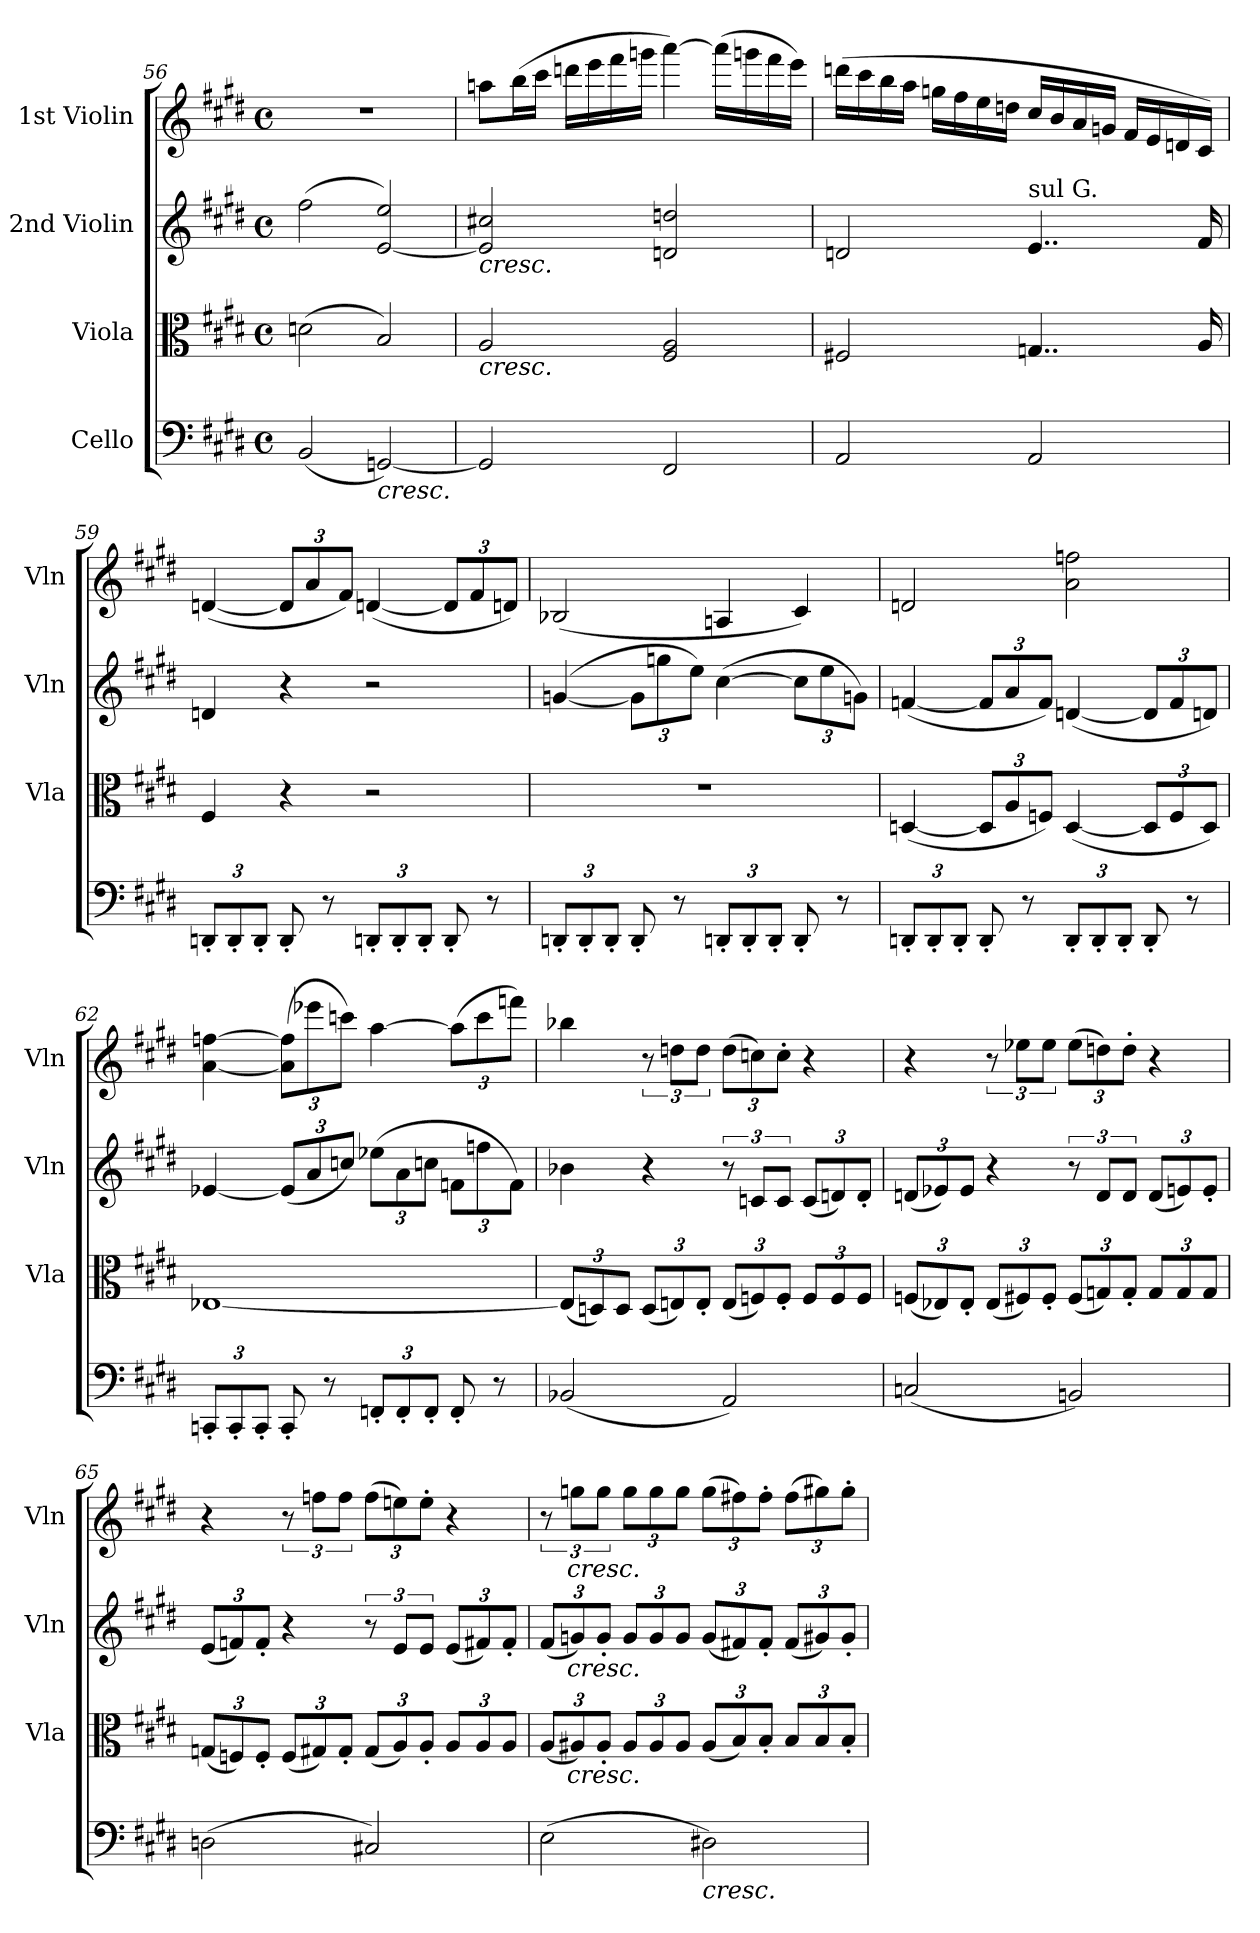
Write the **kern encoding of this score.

**kern	**kern	**kern	**kern
*part4	*part3	*part2	*part1
*staff4	*staff3	*staff2	*staff1
*I"Cello	*I"Viola	*I"2nd Violin	*I"1st Violin
*	*I'Vla	*I'Vln	*I'Vln
*clefF4	*clefC3	*clefG2	*clefG2
*k[f#c#g#d#]	*k[f#c#g#d#]	*k[f#c#g#d#]	*k[f#c#g#d#]
*E:	*E:	*E:	*E:
*M4/4	*M4/4	*M4/4	*M4/4
*met(c)	*met(c)	*met(c)	*met(c)
=56	=56	=56	=56
(2BB	(2dn	(2ff#	1r
!LO:TX:b:i:t=cresc.	!	!	!
[2GGn)	2B)	[2e 2ee)	.
=57	=57	=57	=57
!	!	!LO:TX:b:i:t=cresc.	!
!	!LO:TX:b:i:t=cresc.	!	!
2GG]	2A	2e] 2cc#X	8aanL
.	.	.	(16bbL
.	.	.	16ccc#JJ
.	.	.	16dddnLL
.	.	.	16eee
.	.	.	16fff#
.	.	.	16gggnJJ
2FF#	2F# 2A	2dn 2ddn	[4aaa)
.	.	.	(16aaaLL]
.	.	.	16gggn
.	.	.	16fff#
.	.	.	16eeeJJ)
=58	=58	=58	=58
2AA	2F#X	2dn	(16dddnLL
.	.	.	16ccc#
.	.	.	16bb
.	.	.	16aaJJ
.	.	.	16ggnLL
.	.	.	16ff#
.	.	.	16ee
.	.	.	16ddnJJ
!	!	!LO:TX:a:t=sul G.	!
2AA	4..Gn	4..e	16cc#LL
.	.	.	16b
.	.	.	16a
.	.	.	16gnJJ
.	.	.	16f#LL
.	.	.	16e
.	.	.	16dn
.	16A	16f#	16c#JJ)
=59	=59	=59	=59
12DDn'L	4F#	4dn	([4dn
12DD'	.	.	.
12DD'J	.	.	.
8DD'	4r	4r	12dL]
.	.	.	12a
8r	.	.	.
.	.	.	12f#J)
12DDn'L	2r	2r	([4dn
12DD'	.	.	.
12DD'J	.	.	.
8DD'	.	.	12dL]
.	.	.	12f#
8r	.	.	.
.	.	.	12dnJ)
=60	=60	=60	=60
12DDn'L	1r	(<[4gn	(2B-X
12DD'	.	.	.
12DD'J	.	.	.
8DD'	.	12gL]	.
.	.	12ggn	.
8r	.	.	.
.	.	12eeJ)	.
12DDn'L	.	([4cc#	4An
12DD'	.	.	.
12DD'J	.	.	.
8DD'	.	12cc#L]	4c#)
.	.	12ee	.
8r	.	.	.
.	.	12gnJ)	.
=61	=61	=61	=61
12DDn'L	([4Dn	([4fn	2dn
12DD'	.	.	.
12DD'J	.	.	.
8DD'	12DL]	12fL]	.
.	12A	12a	.
8r	.	.	.
.	12FnJ)	12fJ)	.
12DD'L	([4D	([4dn	2a 2ffn
12DD'	.	.	.
12DD'J	.	.	.
8DD'	12DL]	12dL]	.
.	12F	12f	.
8r	.	.	.
.	12DJ)	12dnJ)	.
=62	=62	=62	=62
12CCn'L	[1E-X	[4e-X	[4a [4ffn
12CC'	.	.	.
12CC'J	.	.	.
8CC'	.	(12e-L]	(12a] 12ff]L
.	.	12a	12eee-X
8r	.	.	.
.	.	12ccnJ)	12cccnJ)
12FFn'L	.	(12ee-XL	[4aa
12FF'	.	12a	.
12FF'J	.	12ccnJ	.
8FF'	.	12fnL	(12aaL]
.	.	12ffn	12ccc
8r	.	.	.
.	.	12fJ)	12fffnJ)
=63	=63	=63	=63
(2BB-X	(12E-L]	4b-X	4bb-X
.	12Dn)	.	.
.	12DJ	.	.
.	(12DL	4r	12r
.	12En)	.	12ddnL
.	12E'J	.	12ddJ
2AA)	(12EL	12r	(12ddL
.	12Fn)	12cnL	12ccn)
.	12F'J	12cJ	12cc'J
.	12FL	(12cL	4r
.	12F	12dn)	.
.	12FJ	12d'J	.
=64	=64	=64	=64
(2Cn	(12FnL	(12dnL	4r
.	12E-X)	12e-X)	.
.	12E-'J	12e-J	.
.	(12E-L	4r	12r
.	12F#X)	.	12ee-XL
.	12F#'J	.	12ee-J
2BBn)	(12F#L	12r	(12ee-L
.	12Gn)	12dL	12ddn)
.	12G'J	12dJ	12dd'J
.	12GL	(12dL	4r
.	12G	12en)	.
.	12GJ	12e'J	.
=65	=65	=65	=65
(<2Dn	(12GnL	(12eL	4r
.	12Fn)	12fn)	.
.	12F'J	12f'J	.
.	(12FL	4r	12r
.	12G#X)	.	12ffnL
.	12G#'J	.	12ffJ
2C#X)	(12G#L	12r	(12ffL
.	12A)	12eL	12een)
.	12A'J	12eJ	12ee'J
.	12AL	(12eL	4r
.	12A	12f#X)	.
.	12AJ	12f#'J	.
=66	=66	=66	=66
(2E	(12AL	(12f#L	12r
!	!	!	!LO:TX:b:i:t=cresc.
!	!	!LO:TX:b:i:t=cresc.	!
!	!LO:TX:b:i:t=cresc.	!	!
.	12A#X)	12gn)	12ggnL
.	12A#'J	12g'J	12ggJ
.	12A#L	12gL	12ggL
.	12A#	12g	12gg
.	12A#J	12gJ	12ggJ
!LO:TX:b:i:t=cresc.	!	!	!
2D#X)	(12A#L	(12gL	(12ggL
.	12B)	12f#X)	12ff#X)
.	12B'J	12f#'J	12ff#'J
.	12BL	(12f#L	(12ff#L
.	12B	12g#X)	12gg#X)
.	12B'J	12g#'J	12gg#'J
=	=	=	=
*-	*-	*-	*-
